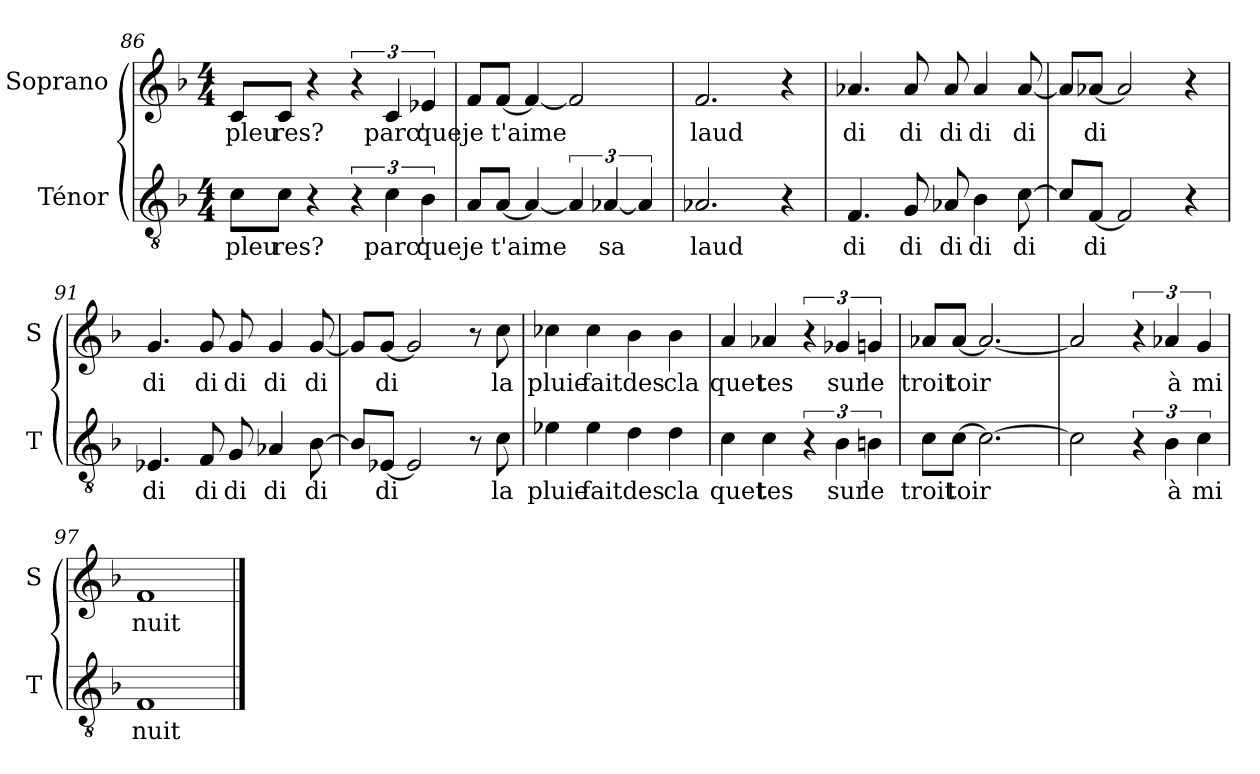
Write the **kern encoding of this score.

**kern	**text	**kern	**text
*part2	*part2	*part1	*part1
*staff2	*staff2	*staff1	*staff1
*I"Ténor	*	*I"Soprano	*
*I'T	*	*I'S	*
*clefGv2	*	*clefG2	*
*k[b-]	*	*k[b-]	*
*F:	*	*F:	*
*M4/4	*	*M4/4	*
=86	=86	=86	=86
!	!LO:LY:b	!	!
!	!	!	!LO:LY:b
8c\L	pleu	8c/L	pleu
!	!LO:LY:b	!	!
!	!	!	!LO:LY:b
8c\J	res?	8c/J	res?
4r	.	4r	.
6r	.	6r	.
!	!LO:LY:b	!	!
!	!	!	!LO:LY:b
6c\	parc'	6c/	parc'
!	!LO:LY:b	!	!
!	!	!	!LO:LY:b
6B-\	que	6e-X/	que
=87	=87	=87	=87
!	!LO:LY:b	!	!
!	!	!	!LO:LY:b
8A/L	je	8f/L	je
!	!LO:LY:b	!	!
!	!	!	!LO:LY:b
[8A/J	t'aime	[8f/J	t'aime
4A/_	.	4f/_	.
6A/]	.	2f/]	.
!	!LO:LY:b	!	!
[6A-X/	sa	.	.
6A-/]	.	.	.
=88	=88	=88	=88
!	!LO:LY:b	!	!
!	!	!	!LO:LY:b
2.A-X/	laud	2.f/	laud
4r	.	4r	.
!!LO:LB:g=z
=89	=89	=89	=89
!	!LO:LY:b	!	!
!	!	!	!LO:LY:b
4.F/	di	4.a-X/	di
!	!LO:LY:b	!	!
!	!	!	!LO:LY:b
8G/	di	8a-/	di
!	!LO:LY:b	!	!
!	!	!	!LO:LY:b
8A-X/	di	8a-/	di
!	!LO:LY:b	!	!
!	!	!	!LO:LY:b
4B-\	di	4a-/	di
!	!LO:LY:b	!	!
!	!	!	!LO:LY:b
[8c\	di	[8a-/	di
=90	=90	=90	=90
8c/L]	.	8a-/L]	.
!	!LO:LY:b	!	!
!	!	!	!LO:LY:b
[8F/J	di	[8a-X/J	di
2F/]	.	2a-/]	.
4r	.	4r	.
=91	=91	=91	=91
!	!LO:LY:b	!	!
!	!	!	!LO:LY:b
4.E-X/	di	4.g/	di
!	!LO:LY:b	!	!
!	!	!	!LO:LY:b
8F/	di	8g/	di
!	!LO:LY:b	!	!
!	!	!	!LO:LY:b
8G/	di	8g/	di
!	!LO:LY:b	!	!
!	!	!	!LO:LY:b
4A-X/	di	4g/	di
!	!LO:LY:b	!	!
!	!	!	!LO:LY:b
[8B-\	di	[8g/	di
=92	=92	=92	=92
8B-/L]	.	8g/L]	.
!	!LO:LY:b	!	!
!	!	!	!LO:LY:b
[8E-X/J	di	[8g/J	di
2E-/]	.	2g/]	.
8r	.	8r	.
!	!LO:LY:b	!	!
!	!	!	!LO:LY:b
8c\	la	8cc\	la
=93	=93	=93	=93
!	!LO:LY:b	!	!
!	!	!	!LO:LY:b
4e-X\	pluie	4cc-X\	pluie
!	!LO:LY:b	!	!
!	!	!	!LO:LY:b
4e-\	fait	4cc-\	fait
!	!LO:LY:b	!	!
!	!	!	!LO:LY:b
4d\	des	4b-\	des
!	!LO:LY:b	!	!
!	!	!	!LO:LY:b
4d\	cla	4b-\	cla
!!LO:LB:g=z
=94	=94	=94	=94
!	!LO:LY:b	!	!
!	!	!	!LO:LY:b
4c\	quet	4a/	quet
!	!LO:LY:b	!	!
!	!	!	!LO:LY:b
4c\	tes	4a-X/	tes
6r	.	6r	.
!	!LO:LY:b	!	!
!	!	!	!LO:LY:b
6B-\	sur	6g-X/	sur
!	!LO:LY:b	!	!
!	!	!	!LO:LY:b
6Bn\	le	6gn/	le
=95	=95	=95	=95
!	!LO:LY:b	!	!
!	!	!	!LO:LY:b
8c\L	troit	8a-X/L	troit
!	!LO:LY:b	!	!
!	!	!	!LO:LY:b
[8c\J	toir	[8a-/J	toir
2.c\_	.	2.a-/_	.
=96	=96	=96	=96
2c\]	.	2a-/]	.
6r	.	6r	.
!	!LO:LY:b	!	!
!	!	!	!LO:LY:b
6B-\	à	6a-X/	à
!	!LO:LY:b	!	!
!	!	!	!LO:LY:b
6c\	mi	6g/	mi
=97	=97	=97	=97
!	!LO:LY:b	!	!
!	!	!	!LO:LY:b
1F	nuit	1f	nuit
==	==	==	==
*-	*-	*-	*-
